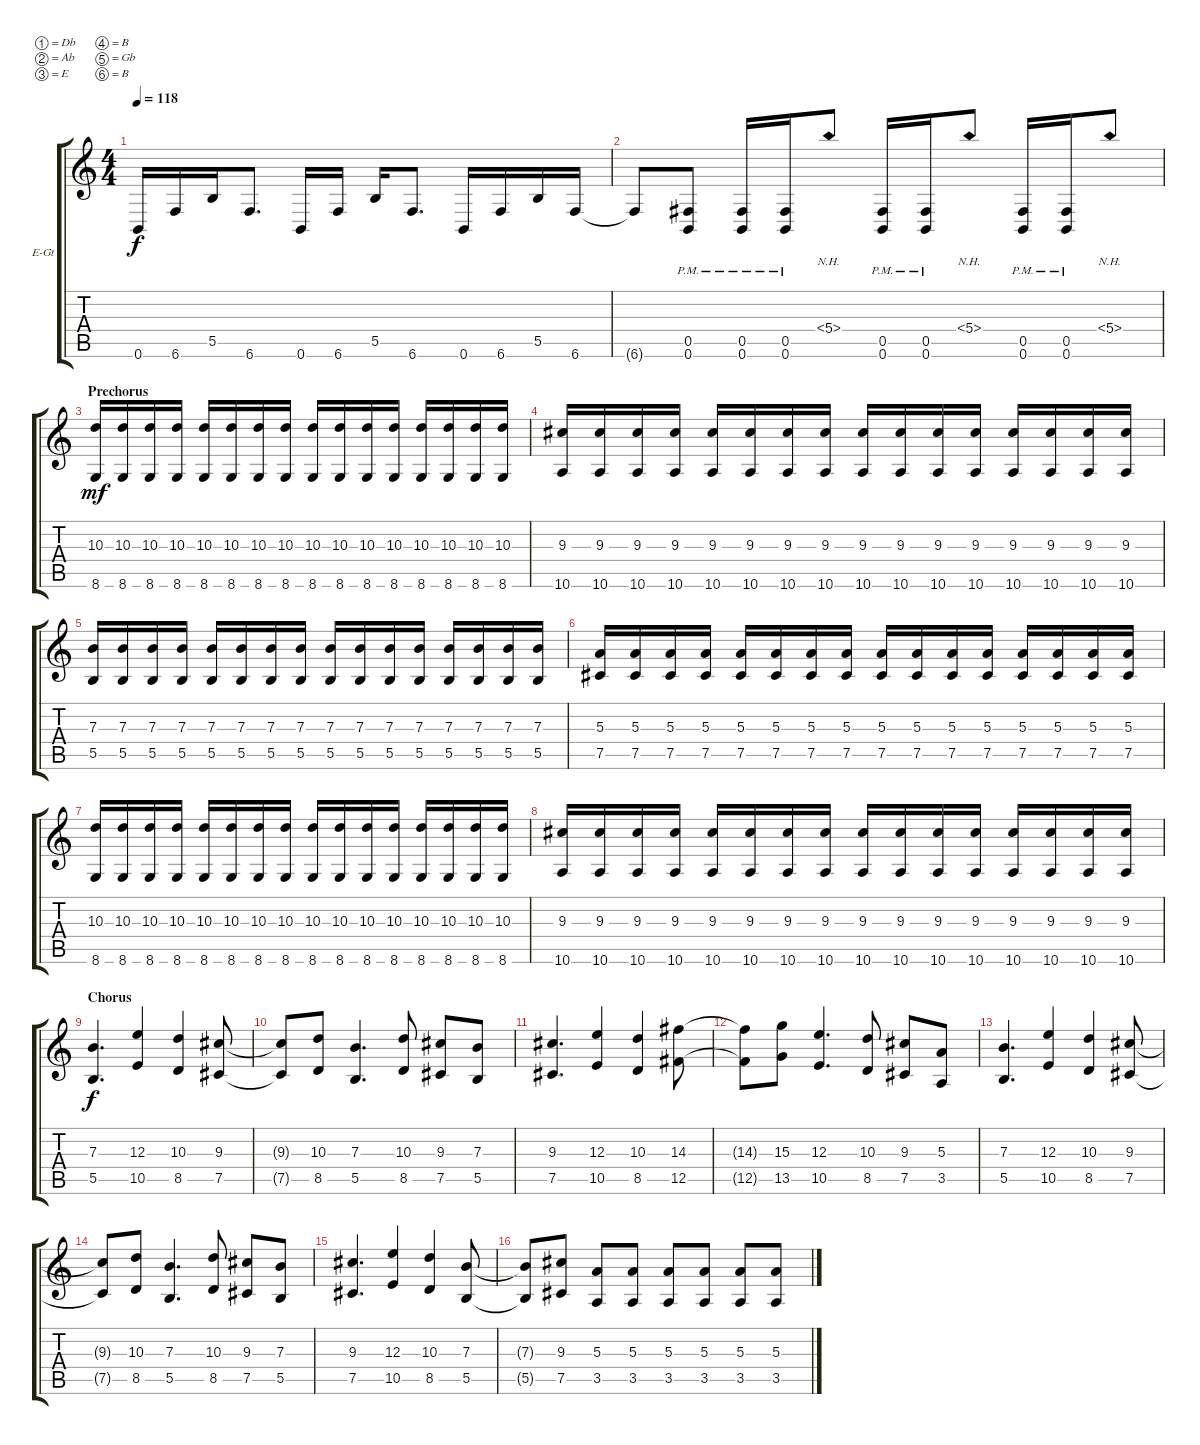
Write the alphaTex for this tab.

\bracketExtendMode groupsimilarinstruments
\firstSystemTrackNameOrientation horizontal
\otherSystemsTrackNameOrientation horizontal
\track ("Dist 1" "E-Gt") {solo instrument electricguitarclean}
\staff {score tabs}
\tuning (Db4 Ab3 E3 B2 Gb2 B1)
\ts (4 4)
\tempo 118
\clef g2
\ks c
0.6.16{dy f} 6.6.16 5.5.16 6.6.8{d} 0.6.16 6.6.16 5.5.16 6.6.8{d} 0.6.16 6.6.16 5.5.16 6.6.16 |
6.6{t}.8 (0.6{pm} 0.5{pm}).8 (0.6{pm} 0.5{pm}).16 (0.6{pm} 0.5{pm}).16 5.4{nh}.8 (0.6{pm} 0.5{pm}).16 (0.6{pm} 0.5{pm}).16 5.4{nh}.8 (0.6{pm} 0.5{pm}).16 (0.6{pm} 0.5{pm}).16 5.4{nh}.8 |
\section ("" "Prechorus")
(8.6 10.3).16{dy mf} (8.6 10.3).16 (8.6 10.3).16 (8.6 10.3).16 (8.6 10.3).16 (8.6 10.3).16 (8.6 10.3).16 (8.6 10.3).16 (8.6 10.3).16 (8.6 10.3).16 (8.6 10.3).16 (8.6 10.3).16 (8.6 10.3).16 (8.6 10.3).16 (8.6 10.3).16 (8.6 10.3).16 |
(10.6 9.3).16 (10.6 9.3).16 (10.6 9.3).16 (10.6 9.3).16 (10.6 9.3).16 (10.6 9.3).16 (10.6 9.3).16 (10.6 9.3).16 (10.6 9.3).16 (10.6 9.3).16 (10.6 9.3).16 (10.6 9.3).16 (10.6 9.3).16 (10.6 9.3).16 (10.6 9.3).16 (10.6 9.3).16 |
(5.5 7.3).16 (5.5 7.3).16 (5.5 7.3).16 (5.5 7.3).16 (5.5 7.3).16 (5.5 7.3).16 (5.5 7.3).16 (5.5 7.3).16 (5.5 7.3).16 (5.5 7.3).16 (5.5 7.3).16 (5.5 7.3).16 (5.5 7.3).16 (5.5 7.3).16 (5.5 7.3).16 (5.5 7.3).16 |
(7.5 5.3).16 (7.5 5.3).16 (7.5 5.3).16 (7.5 5.3).16 (7.5 5.3).16 (7.5 5.3).16 (7.5 5.3).16 (7.5 5.3).16 (7.5 5.3).16 (7.5 5.3).16 (7.5 5.3).16 (7.5 5.3).16 (7.5 5.3).16 (7.5 5.3).16 (7.5 5.3).16 (7.5 5.3).16 |
(8.6 10.3).16 (8.6 10.3).16 (8.6 10.3).16 (8.6 10.3).16 (8.6 10.3).16 (8.6 10.3).16 (8.6 10.3).16 (8.6 10.3).16 (8.6 10.3).16 (8.6 10.3).16 (8.6 10.3).16 (8.6 10.3).16 (8.6 10.3).16 (8.6 10.3).16 (8.6 10.3).16 (8.6 10.3).16 |
(10.6 9.3).16 (10.6 9.3).16 (10.6 9.3).16 (10.6 9.3).16 (10.6 9.3).16 (10.6 9.3).16 (10.6 9.3).16 (10.6 9.3).16 (10.6 9.3).16 (10.6 9.3).16 (10.6 9.3).16 (10.6 9.3).16 (10.6 9.3).16 (10.6 9.3).16 (10.6 9.3).16 (10.6 9.3).16 |
\section ("" "Chorus")
(5.5 7.3).4{d dy f} (10.5 12.3).4 (8.5 10.3).4 (7.5 9.3).8 |
(7.5{t} 9.3{t}).8 (8.5 10.3).8 (5.5 7.3).4{d} (8.5 10.3).8 (7.5 9.3).8 (5.5 7.3).8 |
(7.5 9.3).4{d} (10.5 12.3).4 (8.5 10.3).4 (12.5 14.3).8 |
(12.5{t} 14.3{t}).8 (13.5 15.3).8 (10.5 12.3).4{d} (8.5 10.3).8 (7.5 9.3).8 (3.5 5.3).8 |
(5.5 7.3).4{d} (10.5 12.3).4 (8.5 10.3).4 (7.5 9.3).8 |
(7.5{t} 9.3{t}).8 (8.5 10.3).8 (5.5 7.3).4{d} (8.5 10.3).8 (7.5 9.3).8 (5.5 7.3).8 |
(7.5 9.3).4{d} (10.5 12.3).4 (8.5 10.3).4 (5.5 7.3).8 |
(5.5{t} 7.3{t}).8 (7.5 9.3).8 (3.5 5.3).8 (3.5 5.3).8 (3.5 5.3).8 (3.5 5.3).8 (3.5 5.3).8 (3.5 5.3).8
